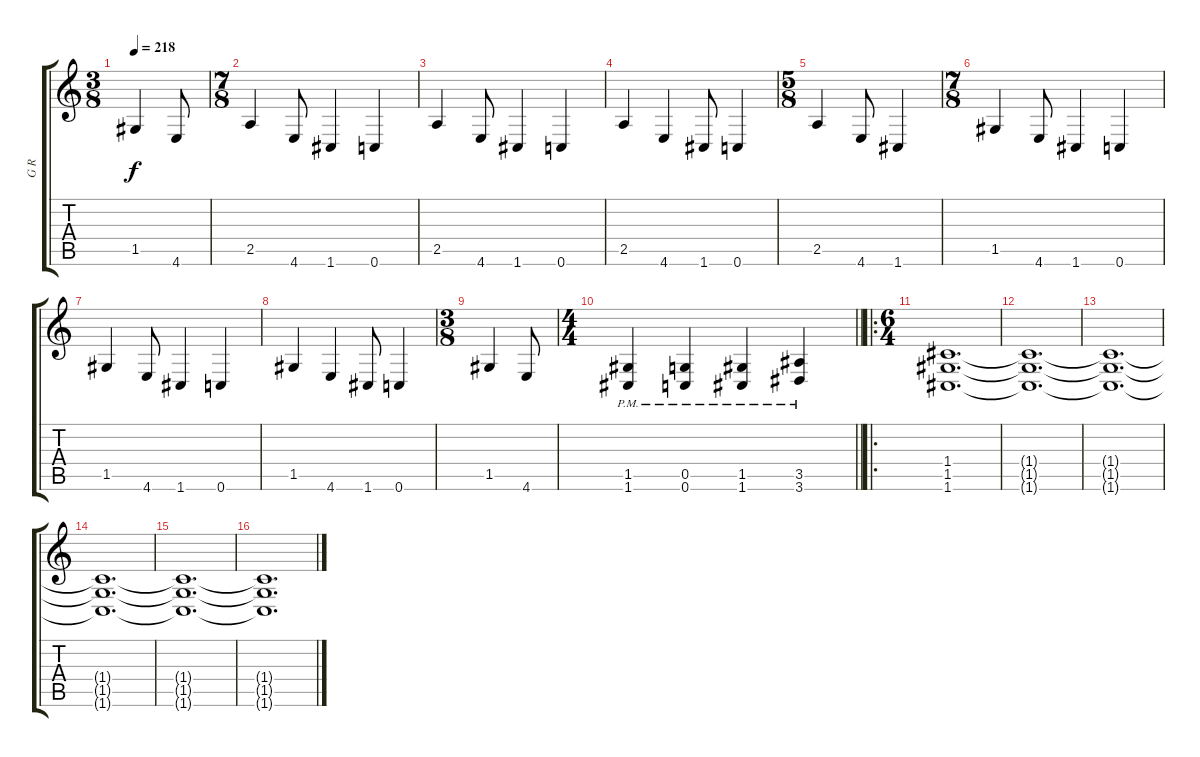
\track ("G R" "G R") {instrument distortionguitar}
\staff {score tabs}
\tuning (D4 A3 F3 C3 G2 C2) {hide}
\ts (3 8)
\tempo 218
\clef g2
\ks c
1.5.4{dy f} 4.6.8 |
\ts (7 8)
2.5.4 4.6.8 1.6.4 0.6.4 |
2.5.4 4.6.8 1.6.4 0.6.4 |
2.5.4 4.6.4 1.6.8 0.6.4 |
\ts (5 8)
2.5.4 4.6.8 1.6.4 |
\ts (7 8)
1.5.4 4.6.8 1.6.4 0.6.4 |
1.5.4 4.6.8 1.6.4 0.6.4 |
1.5.4 4.6.4 1.6.8 0.6.4 |
\ts (3 8)
1.5.4 4.6.8 |
\ts (4 4)
\barLineRight lightlight
(1.5{pm} 1.6{pm}).4 (0.5{pm} 0.6{pm}).4 (1.5{pm} 1.6{pm}).4 (3.5{pm} 3.6{pm}).4 |
\ro
\ts (6 4)
(1.4 1.5 1.6).1{d} |
(1.4{t} 1.5{t} 1.6{t}).1{d} |
(1.4{t} 1.5{t} 1.6{t}).1{d} |
(1.4{t} 1.5{t} 1.6{t}).1{d} |
(1.4{t} 1.5{t} 1.6{t}).1{d} |
(1.4{t} 1.5{t} 1.6{t}).1{d}
